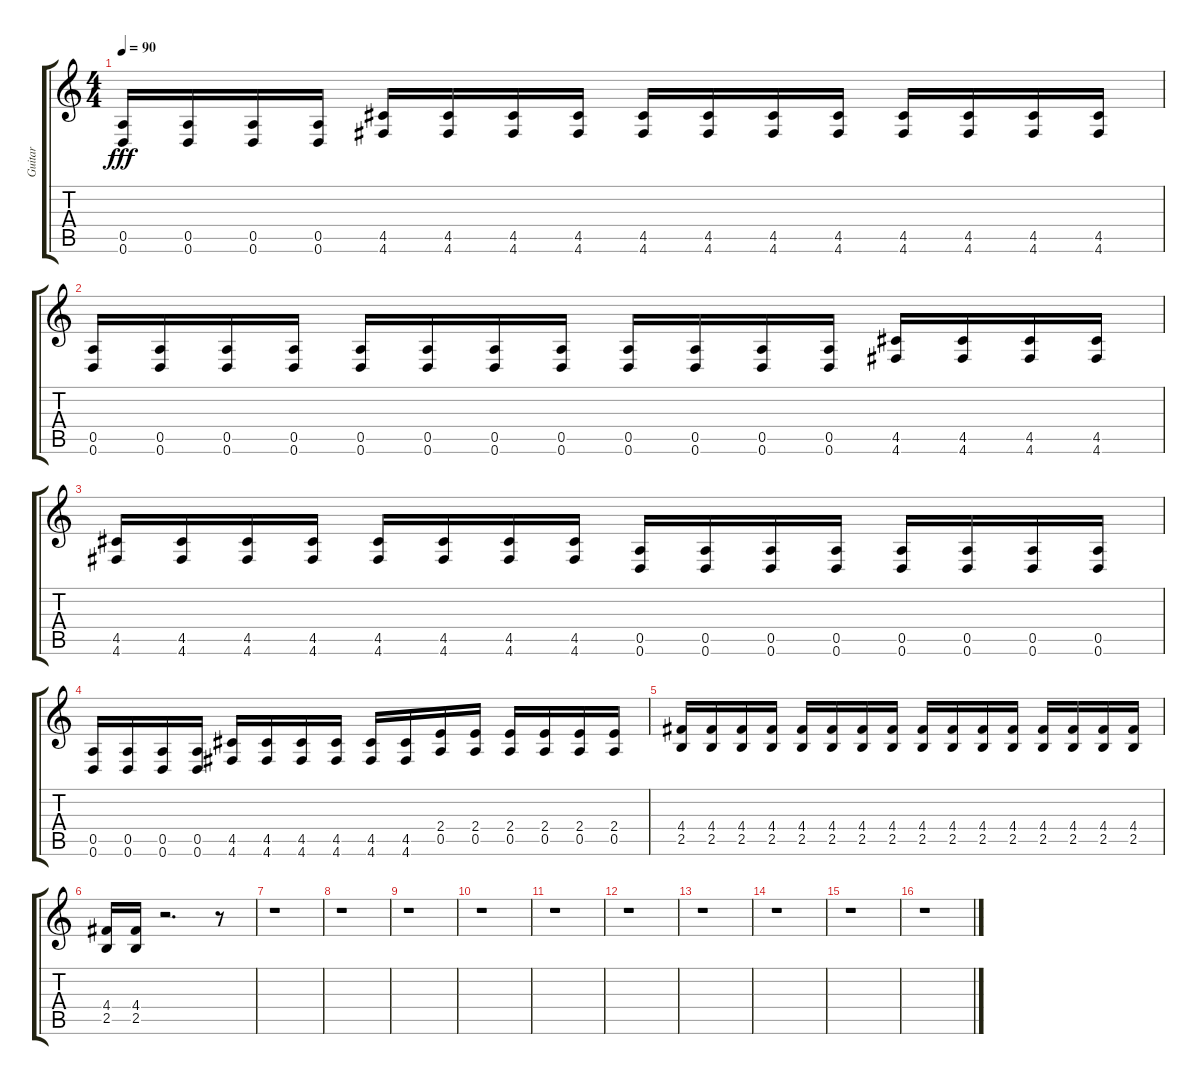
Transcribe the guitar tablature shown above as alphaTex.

\track ("Guitar" "Guitar") {instrument distortionguitar}
\staff {score tabs}
\tuning (E4 B3 G3 D3 A2 D2) {hide}
\ts (4 4)
\tempo 90
\clef g2
\ks c
(0.5 0.6).16{dy fff} (0.5 0.6).16 (0.5 0.6).16 (0.5 0.6).16 (4.5 4.6).16 (4.5 4.6).16 (4.5 4.6).16 (4.5 4.6).16 (4.5 4.6).16 (4.5 4.6).16 (4.5 4.6).16 (4.5 4.6).16 (4.5 4.6).16 (4.5 4.6).16 (4.5 4.6).16 (4.5 4.6).16 |
(0.5 0.6).16 (0.5 0.6).16 (0.5 0.6).16 (0.5 0.6).16 (0.5 0.6).16 (0.5 0.6).16 (0.5 0.6).16 (0.5 0.6).16 (0.5 0.6).16 (0.5 0.6).16 (0.5 0.6).16 (0.5 0.6).16 (4.5 4.6).16 (4.5 4.6).16 (4.5 4.6).16 (4.5 4.6).16 |
(4.5 4.6).16 (4.5 4.6).16 (4.5 4.6).16 (4.5 4.6).16 (4.5 4.6).16 (4.5 4.6).16 (4.5 4.6).16 (4.5 4.6).16 (0.5 0.6).16 (0.5 0.6).16 (0.5 0.6).16 (0.5 0.6).16 (0.5 0.6).16 (0.5 0.6).16 (0.5 0.6).16 (0.5 0.6).16 |
(0.5 0.6).16 (0.5 0.6).16 (0.5 0.6).16 (0.5 0.6).16 (4.5 4.6).16 (4.5 4.6).16 (4.5 4.6).16 (4.5 4.6).16 (4.5 4.6).16 (4.5 4.6).16 (2.4 0.5).16 (2.4 0.5).16 (2.4 0.5).16 (2.4 0.5).16 (2.4 0.5).16 (2.4 0.5).16 |
(4.4 2.5).16 (4.4 2.5).16 (4.4 2.5).16 (4.4 2.5).16 (4.4 2.5).16 (4.4 2.5).16 (4.4 2.5).16 (4.4 2.5).16 (4.4 2.5).16 (4.4 2.5).16 (4.4 2.5).16 (4.4 2.5).16 (4.4 2.5).16 (4.4 2.5).16 (4.4 2.5).16 (4.4 2.5).16 |
(4.4 2.5).16 (4.4 2.5).16 r.2{d} r.8 |
r.1 |
r.1 |
r.1 |
r.1 |
r.1 |
r.1 |
r.1 |
r.1 |
r.1 |
r.1
